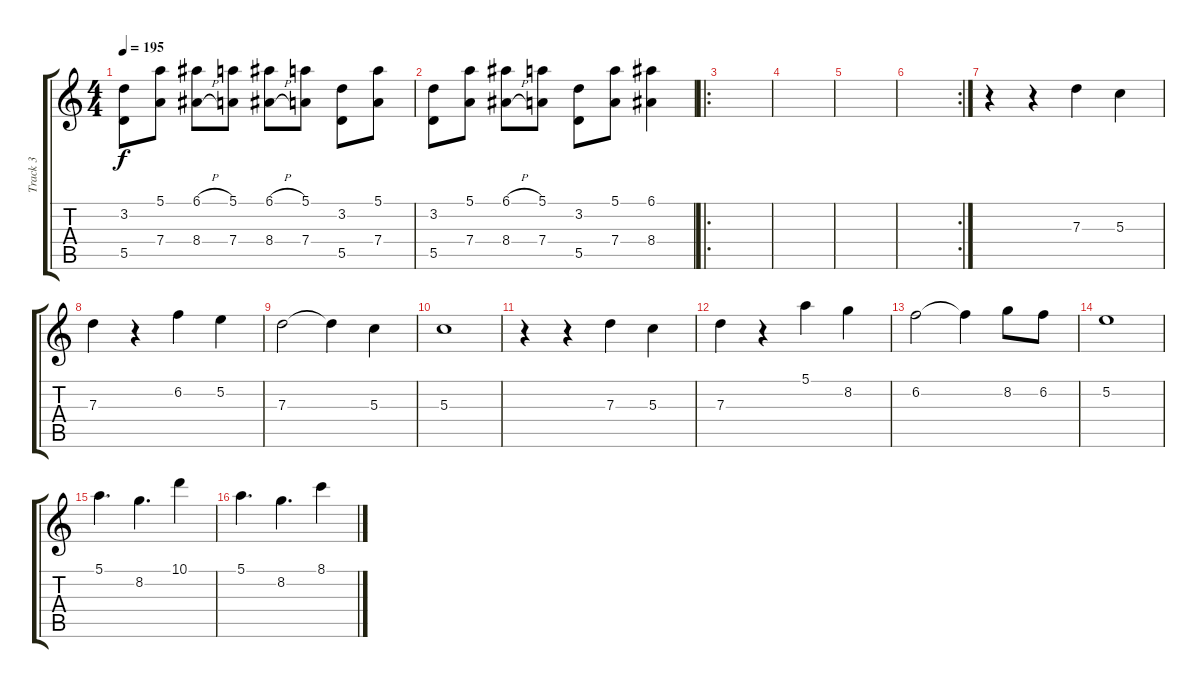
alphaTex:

\track ("Track 3" "Track 3") {instrument distortionguitar}
\staff {score tabs}
\tuning (E4 B3 G3 D3 A2 E2) {hide}
\ts (4 4)
\tempo 195
\clef g2
\ks c
(3.2 5.5).8{dy f} (5.1 7.4).8 (6.1{h} 8.4{h}).8 (5.1 7.4).8 (6.1{h} 8.4{h}).8 (5.1 7.4).8 (3.2 5.5).8 (5.1 7.4).8 |
(3.2 5.5).8 (5.1 7.4).8 (6.1{h} 8.4{h}).8 (5.1 7.4).8 (3.2 5.5).8 (5.1 7.4).8 (6.1 8.4).4 |
\ro
|
|
|
\rc 2
|
r.4 r.4 7.3.4 5.3.4 |
7.3.4 r.4 6.2.4 5.2.4 |
7.3.2 7.3{t}.4 5.3.4 |
5.3.1 |
r.4 r.4 7.3.4 5.3.4 |
7.3.4 r.4 5.1.4 8.2.4 |
6.2.2 6.2{t}.4 8.2.8 6.2.8 |
5.2.1 |
5.1.4{d} 8.2.4{d} 10.1.4 |
5.1.4{d} 8.2.4{d} 8.1.4
